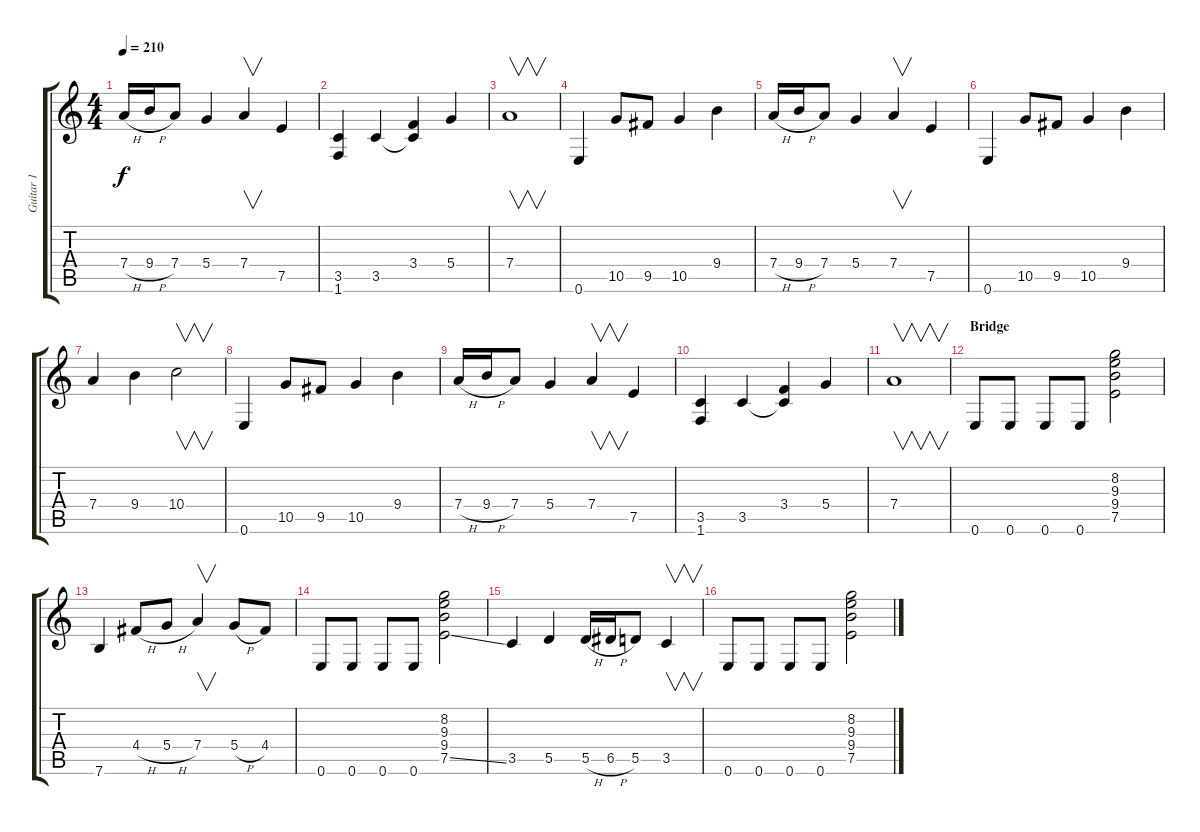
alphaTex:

\track ("Guitar 1" "Guitar 1") {instrument distortionguitar}
\staff {score tabs}
\tuning (E4 B3 G3 D3 A2 E2) {hide}
\ts (4 4)
\tempo 210
\clef g2
\ks c
7.4{h}.16{dy f} 9.4{h}.16 7.4.8 5.4.4 7.4.4{v} 7.5.4 |
(3.5 1.6).4 3.5.4 (3.4 3.5{t}).4 5.4.4 |
7.4.1{v} |
0.6.4 10.5.8 9.5.8 10.5.4 9.4.4 |
7.4{h}.16 9.4{h}.16 7.4.8 5.4.4 7.4.4{v} 7.5.4 |
0.6.4 10.5.8 9.5.8 10.5.4 9.4.4 |
7.4.4 9.4.4 10.4.2{v} |
0.6.4 10.5.8 9.5.8 10.5.4 9.4.4 |
7.4{h}.16 9.4{h}.16 7.4.8 5.4.4 7.4.4{v} 7.5.4 |
(3.5 1.6).4 3.5.4 (3.4 3.5{t}).4 5.4.4 |
7.4.1{v} |
\section ("" "Bridge")
0.6.8 0.6.8 0.6.8 0.6.8 (8.2 9.3 9.4 7.5).2 |
7.6.4 4.4{h}.8 5.4{h}.8 7.4.4{v} 5.4{h}.8 4.4.8 |
0.6.8 0.6.8 0.6.8 0.6.8 (8.2 9.3 9.4 7.5{ss}).2 |
3.5.4 5.5.4 5.5{h}.16 6.5{h}.16 5.5.8 3.5.4{v} |
0.6.8 0.6.8 0.6.8 0.6.8 (8.2 9.3 9.4 7.5).2
